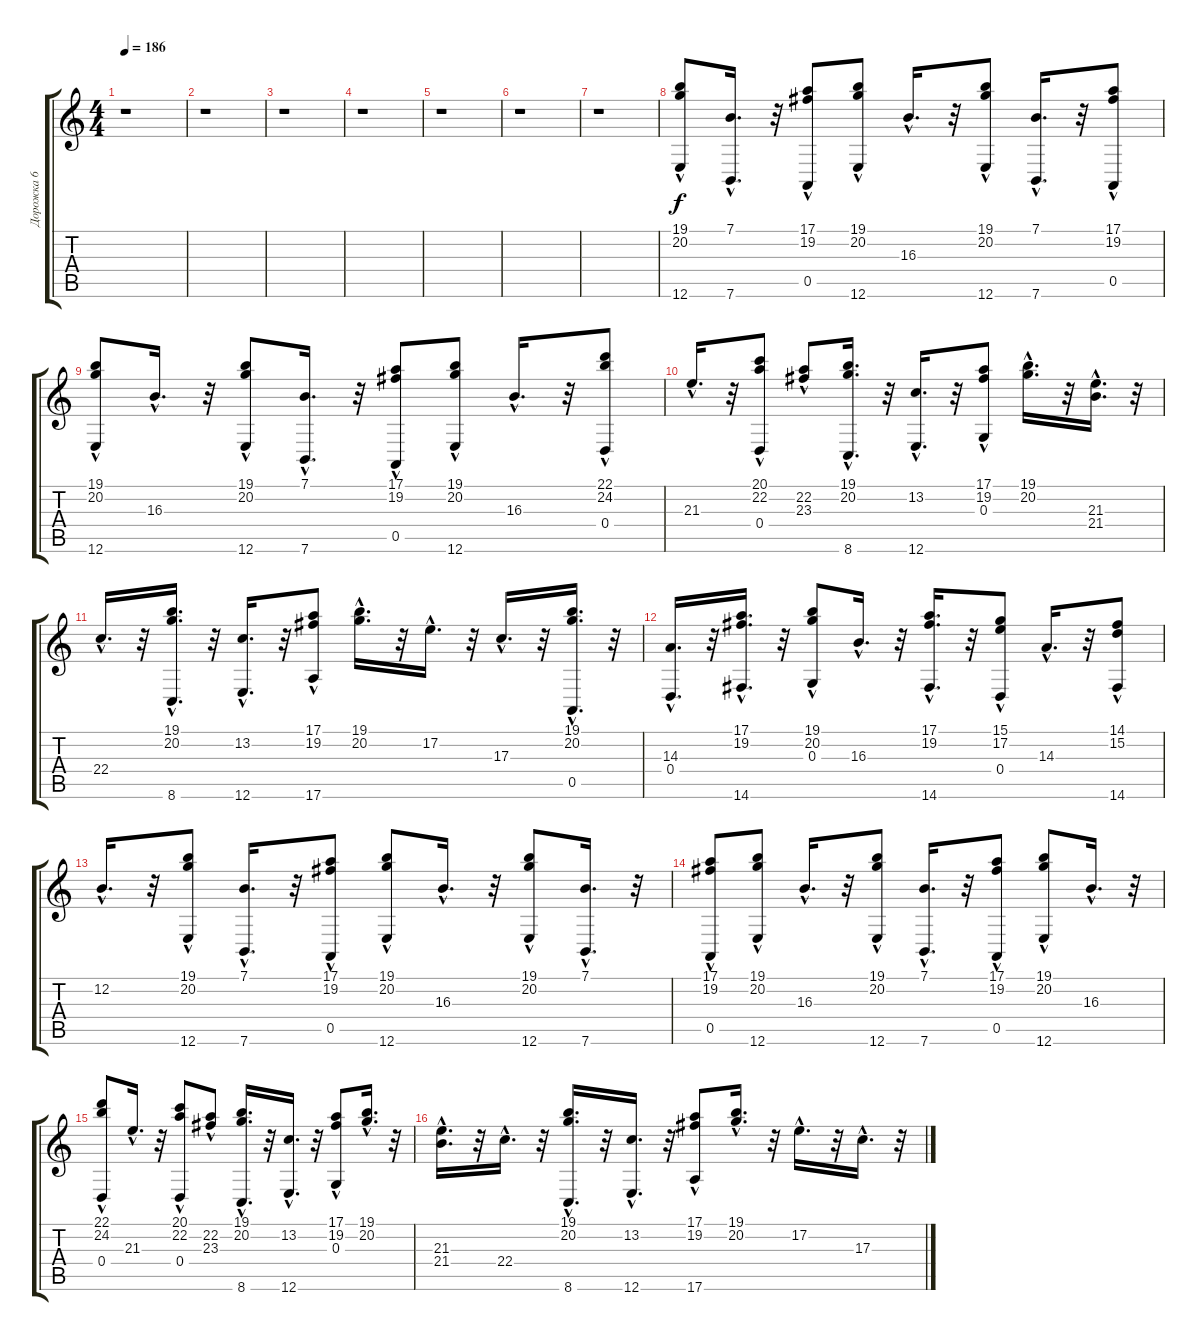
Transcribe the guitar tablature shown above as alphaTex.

\track ("Дорожка 6" "Дорожка 6") {instrument lead2sawtooth}
\staff {score tabs}
\tuning (E4 B3 G3 D3 A2 E2) {hide}
\ts (4 4)
\tempo 186
\clef g2
\ks c
r.1{dy f} |
r.1 |
r.1 |
r.1 |
r.1 |
r.1 |
r.1 |
(19.1{hac} 20.2 12.6{hac}).8 (7.1{hac} 7.6{hac}).16{d} r.32 (17.1{hac} 19.2 0.5{hac}).8 (19.1{hac} 20.2 12.6{hac}).8 16.3{hac}.16{d} r.32 (19.1{hac} 20.2 12.6{hac}).8 (7.1{hac} 7.6{hac}).16{d} r.32 (17.1{hac} 19.2 0.5{hac}).8 |
(19.1{hac} 20.2 12.6{hac}).8 16.3{hac}.16{d} r.32 (19.1{hac} 20.2 12.6{hac}).8 (7.1{hac} 7.6{hac}).16{d} r.32 (17.1{hac} 19.2 0.5{hac}).8 (19.1{hac} 20.2 12.6{hac}).8 16.3{hac}.16{d} r.32 (22.1{hac} 24.2 0.4{hac}).8 |
21.3{hac}.16{d} r.32 (20.1{hac} 22.2 0.4{hac}).8 (22.2{hac} 23.3).8 (19.1{hac} 20.2{hac} 8.6{hac}).16{d} r.32 (13.2{hac} 12.6{hac}).16{d} r.32 (17.1{hac} 19.2{hac} 0.3{hac}).8 (19.1{hac} 20.2{hac}).16{d} r.32 (21.3{hac} 21.4{hac}).16{d} r.32 |
22.4{hac}.16{d} r.32 (19.1{hac} 20.2{hac} 8.6{hac}).16{d} r.32 (13.2{hac} 12.6{hac}).16{d} r.32 (17.1{hac} 19.2{hac} 17.6{hac}).8 (19.1{hac} 20.2{hac}).16{d} r.32 17.2{hac}.16{d} r.32 17.3{hac}.16{d} r.32 (19.1{hac} 20.2{hac} 0.5{hac}).16{d} r.32 |
(14.3{hac} 0.4{hac}).16{d} r.32 (17.1{hac} 19.2{hac} 14.6{hac}).16{d} r.32 (19.1{hac} 20.2{hac} 0.3{hac}).8 16.3{hac}.16{d} r.32 (17.1{hac} 19.2{hac} 14.6{hac}).16{d} r.32 (15.1{hac} 17.2{hac} 0.4{hac}).8 14.3{hac}.16{d} r.32 (14.1{hac} 15.2{hac} 14.6{hac}).8 |
12.2{hac}.16{d} r.32 (19.1{hac} 20.2 12.6{hac}).8 (7.1{hac} 7.6{hac}).16{d} r.32 (17.1{hac} 19.2 0.5{hac}).8 (19.1{hac} 20.2 12.6{hac}).8 16.3{hac}.16{d} r.32 (19.1{hac} 20.2 12.6{hac}).8 (7.1{hac} 7.6{hac}).16{d} r.32 |
(17.1{hac} 19.2 0.5{hac}).8 (19.1{hac} 20.2 12.6{hac}).8 16.3{hac}.16{d} r.32 (19.1{hac} 20.2 12.6{hac}).8 (7.1{hac} 7.6{hac}).16{d} r.32 (17.1{hac} 19.2 0.5{hac}).8 (19.1{hac} 20.2 12.6{hac}).8 16.3{hac}.16{d} r.32 |
(22.1{hac} 24.2 0.4{hac}).8 21.3{hac}.16{d} r.32 (20.1{hac} 22.2 0.4{hac}).8 (22.2{hac} 23.3).8 (19.1{hac} 20.2{hac} 8.6{hac}).16{d} r.32 (13.2{hac} 12.6{hac}).16{d} r.32 (17.1{hac} 19.2{hac} 0.3{hac}).8 (19.1{hac} 20.2{hac}).16{d} r.32 |
(21.3{hac} 21.4{hac}).16{d} r.32 22.4{hac}.16{d} r.32 (19.1{hac} 20.2{hac} 8.6{hac}).16{d} r.32 (13.2{hac} 12.6{hac}).16{d} r.32 (17.1{hac} 19.2{hac} 17.6{hac}).8 (19.1{hac} 20.2{hac}).16{d} r.32 17.2{hac}.16{d} r.32 17.3{hac}.16{d} r.32
